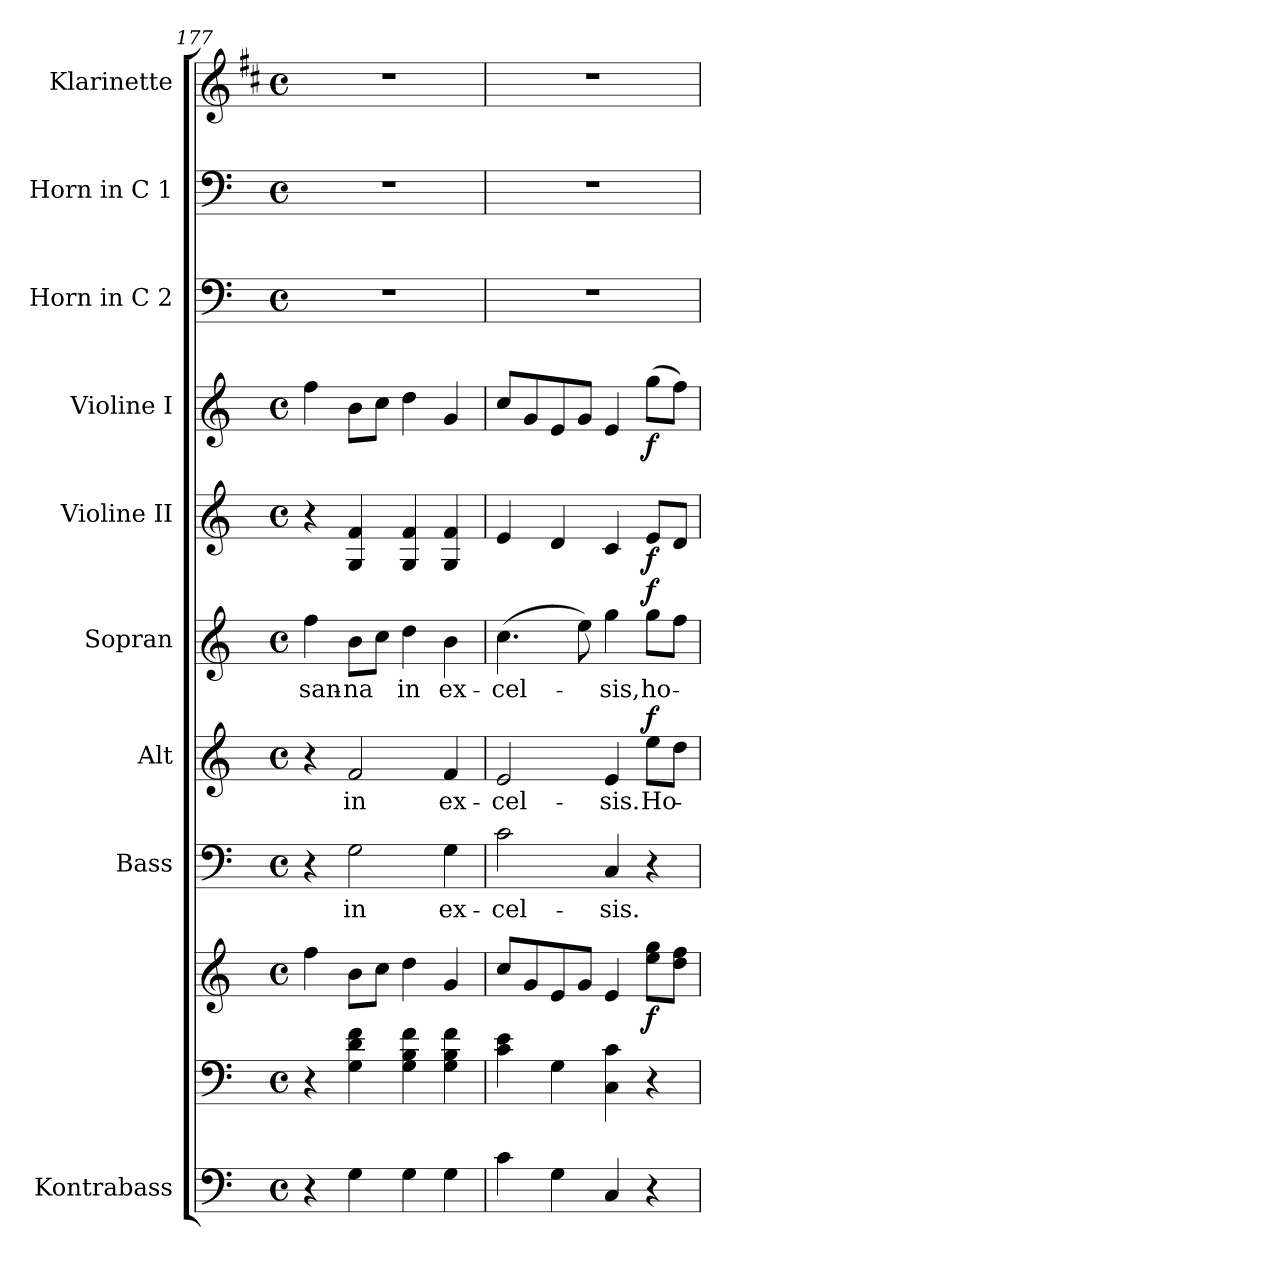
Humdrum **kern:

**kern	**kern	**kern	**dynam	**kern	**text	**kern	**text	**dynam	**kern	**text	**dynam	**kern	**dynam	**kern	**dynam	**kern	**kern	**kern
*part10	*part9	*part9	*part9	*part8	*part8	*part7	*part7	*part7	*part6	*part6	*part6	*part5	*part5	*part4	*part4	*part3	*part2	*part1
*staff11	*staff10	*staff9	*staff9/10	*staff8	*staff8	*staff7	*staff7	*staff7	*staff6	*staff6	*staff6	*staff5	*staff5	*staff4	*staff4	*staff3	*staff2	*staff1
*I"Kontrabass	*	*	*	*I"Bass	*	*I"Alt	*	*	*I"Sopran	*	*	*I"Violine II	*	*I"Violine I	*	*I"Horn in C 2	*I"Horn in C 1	*I"Klarinette
*I'Kb.	*	*	*	*I'B.	*	*I'A.	*	*	*I'S.	*	*	*I'Vl. II	*	*I'Vl. I	*	*I'Horn 2	*I'Horn 1	*I'Kl.
*clefF4	*clefF4	*clefG2	*	*clefF4	*	*clefG2	*	*	*clefG2	*	*	*clefG2	*	*clefG2	*	*clefF4	*clefF4	*clefG2
*ITrd7c12	*	*	*	*	*	*	*	*	*	*	*	*	*	*	*	*	*	*ITrd1c2
*k[]	*k[]	*k[]	*	*k[]	*	*k[]	*	*	*k[]	*	*	*k[]	*	*k[]	*	*k[]	*k[]	*k[]
*C:	*C:	*C:	*	*C:	*	*C:	*	*	*C:	*	*	*C:	*	*C:	*	*C:	*C:	*C:
*M4/4	*M4/4	*M4/4	*	*M4/4	*	*M4/4	*	*	*M4/4	*	*	*M4/4	*	*M4/4	*	*M4/4	*M4/4	*M4/4
*met(c)	*met(c)	*met(c)	*	*met(c)	*	*met(c)	*	*	*met(c)	*	*	*met(c)	*	*met(c)	*	*met(c)	*met(c)	*met(c)
=177	=177	=177	=177	=177	=177	=177	=177	=177	=177	=177	=177	=177	=177	=177	=177	=177	=177	=177
!	!	!	!	!	!	!	!	!	!	!LO:LY:b	!	!	!	!	!	!	!	!
4r	4r	4ff\	.	4r	.	4r	.	.	4ff\	-san-	.	4r	.	4ff\	.	1r	1r	1r
!	!	!	!	!	!LO:LY:b	!	!LO:LY:b	!	!	!LO:LY:b	!	!	!	!	!	!	!	!
4GG\	4G\ 4d\ 4f\	8b\L	.	2G\	in	2f/	in	.	8b\L	-na	.	4G/ 4f/	.	8b\L	.	.	.	.
.	.	8cc\J	.	.	.	.	.	.	8cc\J	.	.	.	.	8cc\J	.	.	.	.
!	!	!	!	!	!	!	!	!	!	!LO:LY:b	!	!	!	!	!	!	!	!
4GG\	4G\ 4B\ 4f\	4dd\	.	.	.	.	.	.	4dd\	in	.	4G/ 4f/	.	4dd\	.	.	.	.
!	!	!	!	!	!LO:LY:b	!	!LO:LY:b	!	!	!LO:LY:b	!	!	!	!	!	!	!	!
4GG\	4G\ 4B\ 4f\	4g/	.	4G\	ex-	4f/	ex-	.	4b\	ex-	.	4G/ 4f/	.	4g/	.	.	.	.
!!LO:PB:g=z
=178	=178	=178	=178	=178	=178	=178	=178	=178	=178	=178	=178	=178	=178	=178	=178	=178	=178	=178
!	!	!	!	!	!LO:LY:b	!	!LO:LY:b	!	!	!LO:LY:b	!	!	!	!	!	!	!	!
4C\	4c\ 4e\	8cc/L	.	2c\	-cel-	2e/	-cel-	.	(>4.cc\	-cel-	.	4e/	.	8cc/L	.	1r	1r	1r
.	.	8g/	.	.	.	.	.	.	.	.	.	.	.	8g/	.	.	.	.
4GG\	4G\	8e/	.	.	.	.	.	.	.	.	.	4d/	.	8e/	.	.	.	.
.	.	8g/J	.	.	.	.	.	.	8ee\)	.	.	.	.	8g/J	.	.	.	.
!	!	!	!	!	!LO:LY:b	!	!LO:LY:b	!	!	!LO:LY:b	!	!	!	!	!	!	!	!
4CC/	4C\ 4c\	4e/	.	4C/	-sis.	4e/	-sis.	.	4gg\	-sis,	.	4c/	.	4e/	.	.	.	.
!	!	!	!LO:DY:b	!	!	!	!LO:LY:b	!LO:DY:a	!	!LO:LY:b	!LO:DY:a	!	!LO:DY:b	!	!LO:DY:b	!	!	!
4r	4r	8ee\ 8gg\L	f	4r	.	8ee\L	Ho-	f	8gg\L	ho-	f	8e/L	f	(>8gg\L	f	.	.	.
.	.	8dd\ 8ff\J	.	.	.	8dd\J	.	.	8ff\J	.	.	8d/J	.	8ff\J)	.	.	.	.
=	=	=	=	=	=	=	=	=	=	=	=	=	=	=	=	=	=	=
*-	*-	*-	*-	*-	*-	*-	*-	*-	*-	*-	*-	*-	*-	*-	*-	*-	*-	*-
